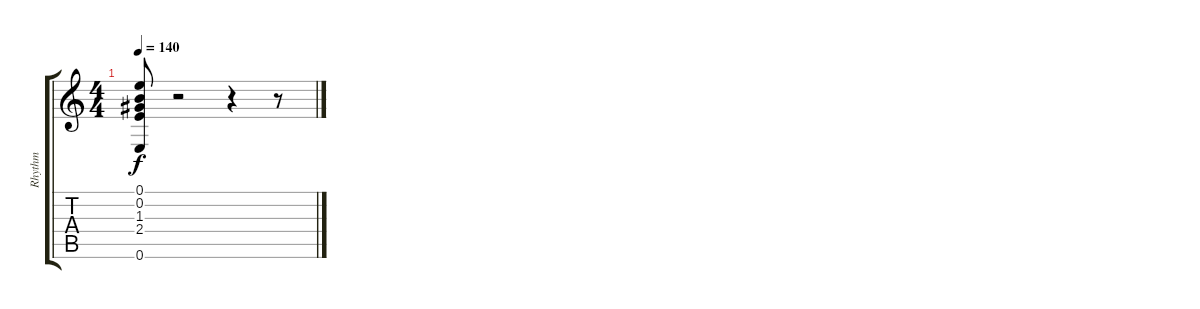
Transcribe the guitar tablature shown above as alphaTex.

\track ("Rhythm" "Rhythm") {instrument acousticguitarsteel}
\staff {score tabs}
\tuning (E4 B3 G3 D3 A2 E2) {hide}
\ts (4 4)
\tempo 140
\clef g2
\ks c
(0.1{t} 0.2{t} 1.3{t} 2.4{t} 0.6{t}).8{dy f} r.2 r.4 r.8
